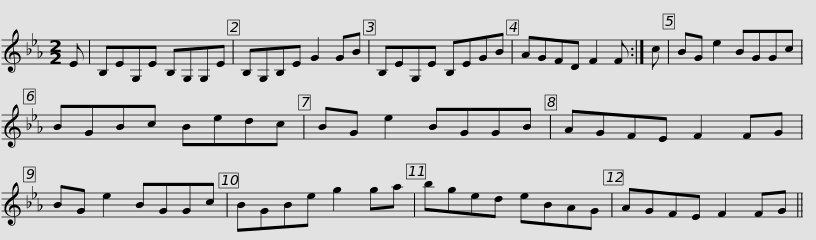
X:1
L:1/8
M:2/2
I:linebreak $
K:Eb
V:1 treble
V:1
 E | B,EG,E B,G,G,E | B,G,B,E G2 GB | B,EG,E B,EGB | AGFD F2 F :| %5
 c | BG e2 BGGc |$ BGBc Bedc | BG e2 BGGB | AGFE F2 FG | %10
 BG e2 BGGc | BGBe g2 ga | bged eBAG |$ AGFE F2 FG || %14
